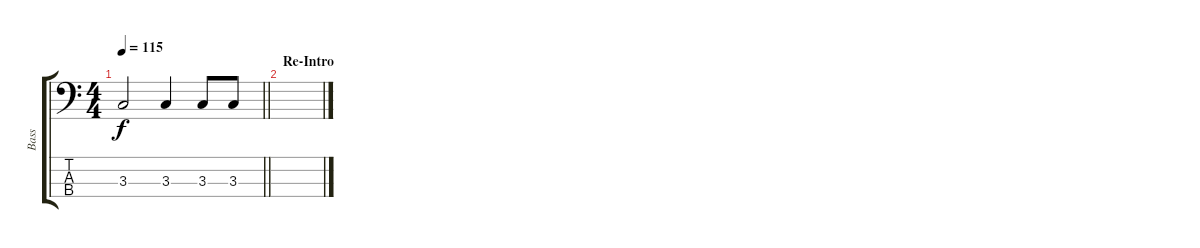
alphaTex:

\track ("Bass" "Bass") {instrument electricbasspick}
\staff {score tabs}
\tuning (G2 D2 A1 E1) {hide}
\ts (4 4)
\tempo 115
\clef f4
\barLineRight lightlight
\ks c
3.3{t}.2{dy f} 3.3.4 3.3.8 3.3.8 |
\section ("" "Re-Intro")
